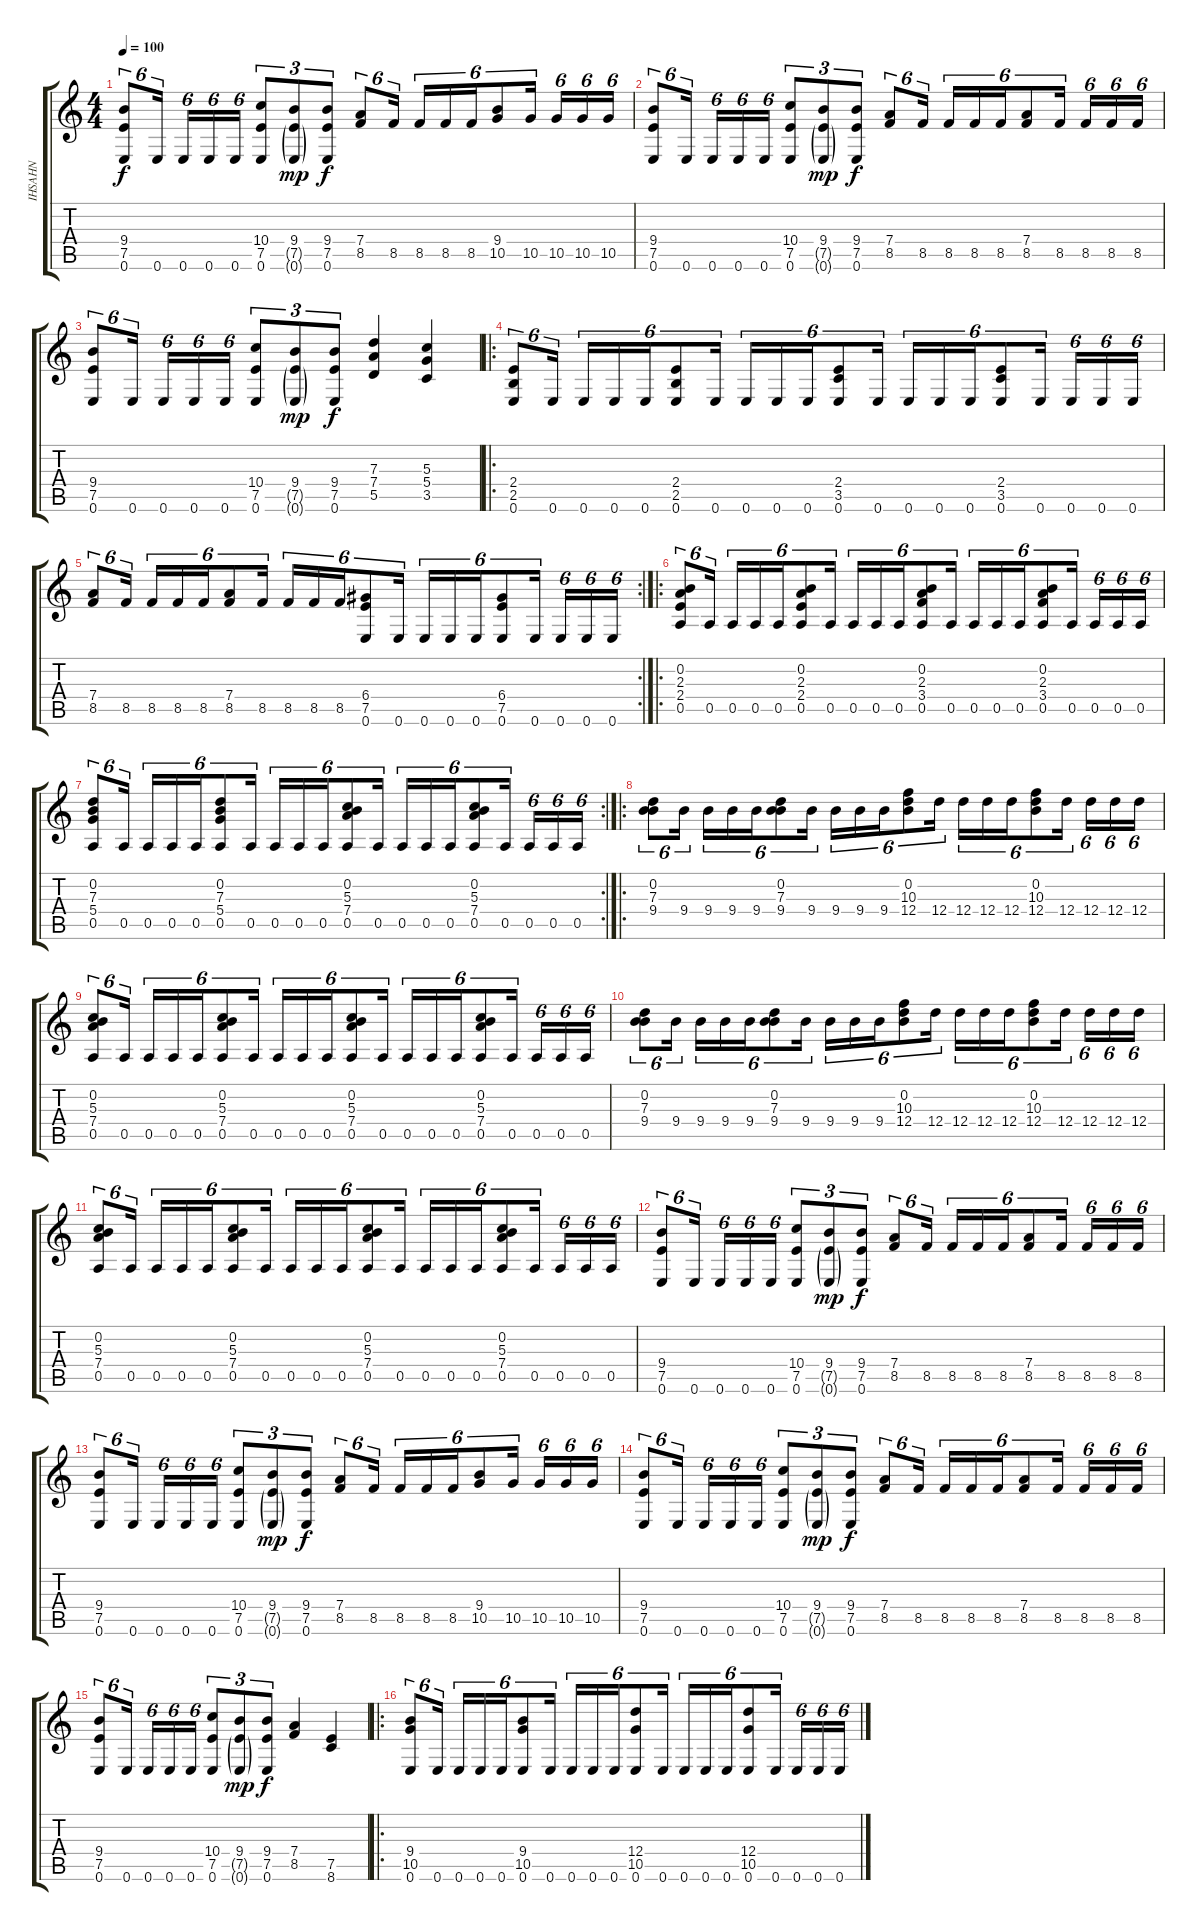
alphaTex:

\track ("IHSAHN" "IHSAHN") {instrument distortionguitar}
\staff {score tabs}
\tuning (E4 B3 G3 D3 A2 E2) {hide}
\ts (4 4)
\tempo 100
\clef g2
\ks c
(9.4 7.5 0.6).8{tu (6 4) dy f} 0.6.16{tu (6 4)} 0.6.16{tu (6 4)} 0.6.16{tu (6 4)} 0.6.16{tu (6 4)} (10.4 7.5 0.6).8{tu (3 2)} (9.4 7.5{g} 0.6{g}).8{tu (3 2) dy mp} (9.4 7.5 0.6).8{tu (3 2) dy f} (7.4 8.5).8{tu (6 4)} 8.5.16{tu (6 4)} 8.5.16{tu (6 4)} 8.5.16{tu (6 4)} 8.5.16{tu (6 4)} (9.4 10.5).8{tu (6 4)} 10.5.16{tu (6 4)} 10.5.16{tu (6 4)} 10.5.16{tu (6 4)} 10.5.16{tu (6 4)} |
(9.4 7.5 0.6).8{tu (6 4)} 0.6.16{tu (6 4)} 0.6.16{tu (6 4)} 0.6.16{tu (6 4)} 0.6.16{tu (6 4)} (10.4 7.5 0.6).8{tu (3 2)} (9.4 7.5{g} 0.6{g}).8{tu (3 2) dy mp} (9.4 7.5 0.6).8{tu (3 2) dy f} (7.4 8.5).8{tu (6 4)} 8.5.16{tu (6 4)} 8.5.16{tu (6 4)} 8.5.16{tu (6 4)} 8.5.16{tu (6 4)} (7.4 8.5).8{tu (6 4)} 8.5.16{tu (6 4)} 8.5.16{tu (6 4)} 8.5.16{tu (6 4)} 8.5.16{tu (6 4)} |
(9.4 7.5 0.6).8{tu (6 4)} 0.6.16{tu (6 4)} 0.6.16{tu (6 4)} 0.6.16{tu (6 4)} 0.6.16{tu (6 4)} (10.4 7.5 0.6).8{tu (3 2)} (9.4 7.5{g} 0.6{g}).8{tu (3 2) dy mp} (9.4 7.5 0.6).8{tu (3 2) dy f} (7.3 7.4 5.5).4 (5.3 5.4 3.5).4 |
\ro
(2.4 2.5 0.6).8{tu (6 4)} 0.6.16{tu (6 4)} 0.6.16{tu (6 4)} 0.6.16{tu (6 4)} 0.6.16{tu (6 4)} (2.4 2.5 0.6).8{tu (6 4)} 0.6.16{tu (6 4)} 0.6.16{tu (6 4)} 0.6.16{tu (6 4)} 0.6.16{tu (6 4)} (2.4 3.5 0.6).8{tu (6 4)} 0.6.16{tu (6 4)} 0.6.16{tu (6 4)} 0.6.16{tu (6 4)} 0.6.16{tu (6 4)} (2.4 3.5 0.6).8{tu (6 4)} 0.6.16{tu (6 4)} 0.6.16{tu (6 4)} 0.6.16{tu (6 4)} 0.6.16{tu (6 4)} |
\rc 2
(7.4 8.5).8{tu (6 4)} 8.5.16{tu (6 4)} 8.5.16{tu (6 4)} 8.5.16{tu (6 4)} 8.5.16{tu (6 4)} (7.4 8.5).8{tu (6 4)} 8.5.16{tu (6 4)} 8.5.16{tu (6 4)} 8.5.16{tu (6 4)} 8.5.16{tu (6 4)} (6.4 7.5 0.6).8{tu (6 4)} 0.6.16{tu (6 4)} 0.6.16{tu (6 4)} 0.6.16{tu (6 4)} 0.6.16{tu (6 4)} (6.4 7.5 0.6).8{tu (6 4)} 0.6.16{tu (6 4)} 0.6.16{tu (6 4)} 0.6.16{tu (6 4)} 0.6.16{tu (6 4)} |
\ro
(0.2 2.3 2.4 0.5).8{tu (6 4)} 0.5.16{tu (6 4)} 0.5.16{tu (6 4)} 0.5.16{tu (6 4)} 0.5.16{tu (6 4)} (0.2 2.3 2.4 0.5).8{tu (6 4)} 0.5.16{tu (6 4)} 0.5.16{tu (6 4)} 0.5.16{tu (6 4)} 0.5.16{tu (6 4)} (0.2 2.3 3.4 0.5).8{tu (6 4)} 0.5.16{tu (6 4)} 0.5.16{tu (6 4)} 0.5.16{tu (6 4)} 0.5.16{tu (6 4)} (0.2 2.3 3.4 0.5).8{tu (6 4)} 0.5.16{tu (6 4)} 0.5.16{tu (6 4)} 0.5.16{tu (6 4)} 0.5.16{tu (6 4)} |
\rc 2
(0.2 7.3 5.4 0.5).8{tu (6 4)} 0.5.16{tu (6 4)} 0.5.16{tu (6 4)} 0.5.16{tu (6 4)} 0.5.16{tu (6 4)} (0.2 7.3 5.4 0.5).8{tu (6 4)} 0.5.16{tu (6 4)} 0.5.16{tu (6 4)} 0.5.16{tu (6 4)} 0.5.16{tu (6 4)} (0.2 5.3 7.4 0.5).8{tu (6 4)} 0.5.16{tu (6 4)} 0.5.16{tu (6 4)} 0.5.16{tu (6 4)} 0.5.16{tu (6 4)} (0.2 5.3 7.4 0.5).8{tu (6 4)} 0.5.16{tu (6 4)} 0.5.16{tu (6 4)} 0.5.16{tu (6 4)} 0.5.16{tu (6 4)} |
\ro
(0.2 7.3 9.4).8{tu (6 4)} 9.4.16{tu (6 4)} 9.4.16{tu (6 4)} 9.4.16{tu (6 4)} 9.4.16{tu (6 4)} (0.2 7.3 9.4).8{tu (6 4)} 9.4.16{tu (6 4)} 9.4.16{tu (6 4)} 9.4.16{tu (6 4)} 9.4.16{tu (6 4)} (0.2 10.3 12.4).8{tu (6 4)} 12.4.16{tu (6 4)} 12.4.16{tu (6 4)} 12.4.16{tu (6 4)} 12.4.16{tu (6 4)} (0.2 10.3 12.4).8{tu (6 4)} 12.4.16{tu (6 4)} 12.4.16{tu (6 4)} 12.4.16{tu (6 4)} 12.4.16{tu (6 4)} |
(0.2 5.3 7.4 0.5).8{tu (6 4)} 0.5.16{tu (6 4)} 0.5.16{tu (6 4)} 0.5.16{tu (6 4)} 0.5.16{tu (6 4)} (0.2 5.3 7.4 0.5).8{tu (6 4)} 0.5.16{tu (6 4)} 0.5.16{tu (6 4)} 0.5.16{tu (6 4)} 0.5.16{tu (6 4)} (0.2 5.3 7.4 0.5).8{tu (6 4)} 0.5.16{tu (6 4)} 0.5.16{tu (6 4)} 0.5.16{tu (6 4)} 0.5.16{tu (6 4)} (0.2 5.3 7.4 0.5).8{tu (6 4)} 0.5.16{tu (6 4)} 0.5.16{tu (6 4)} 0.5.16{tu (6 4)} 0.5.16{tu (6 4)} |
(0.2 7.3 9.4).8{tu (6 4)} 9.4.16{tu (6 4)} 9.4.16{tu (6 4)} 9.4.16{tu (6 4)} 9.4.16{tu (6 4)} (0.2 7.3 9.4).8{tu (6 4)} 9.4.16{tu (6 4)} 9.4.16{tu (6 4)} 9.4.16{tu (6 4)} 9.4.16{tu (6 4)} (0.2 10.3 12.4).8{tu (6 4)} 12.4.16{tu (6 4)} 12.4.16{tu (6 4)} 12.4.16{tu (6 4)} 12.4.16{tu (6 4)} (0.2 10.3 12.4).8{tu (6 4)} 12.4.16{tu (6 4)} 12.4.16{tu (6 4)} 12.4.16{tu (6 4)} 12.4.16{tu (6 4)} |
(0.2 5.3 7.4 0.5).8{tu (6 4)} 0.5.16{tu (6 4)} 0.5.16{tu (6 4)} 0.5.16{tu (6 4)} 0.5.16{tu (6 4)} (0.2 5.3 7.4 0.5).8{tu (6 4)} 0.5.16{tu (6 4)} 0.5.16{tu (6 4)} 0.5.16{tu (6 4)} 0.5.16{tu (6 4)} (0.2 5.3 7.4 0.5).8{tu (6 4)} 0.5.16{tu (6 4)} 0.5.16{tu (6 4)} 0.5.16{tu (6 4)} 0.5.16{tu (6 4)} (0.2 5.3 7.4 0.5).8{tu (6 4)} 0.5.16{tu (6 4)} 0.5.16{tu (6 4)} 0.5.16{tu (6 4)} 0.5.16{tu (6 4)} |
(9.4 7.5 0.6).8{tu (6 4)} 0.6.16{tu (6 4)} 0.6.16{tu (6 4)} 0.6.16{tu (6 4)} 0.6.16{tu (6 4)} (10.4 7.5 0.6).8{tu (3 2)} (9.4 7.5{g} 0.6{g}).8{tu (3 2) dy mp} (9.4 7.5 0.6).8{tu (3 2) dy f} (7.4 8.5).8{tu (6 4)} 8.5.16{tu (6 4)} 8.5.16{tu (6 4)} 8.5.16{tu (6 4)} 8.5.16{tu (6 4)} (7.4 8.5).8{tu (6 4)} 8.5.16{tu (6 4)} 8.5.16{tu (6 4)} 8.5.16{tu (6 4)} 8.5.16{tu (6 4)} |
(9.4 7.5 0.6).8{tu (6 4)} 0.6.16{tu (6 4)} 0.6.16{tu (6 4)} 0.6.16{tu (6 4)} 0.6.16{tu (6 4)} (10.4 7.5 0.6).8{tu (3 2)} (9.4 7.5{g} 0.6{g}).8{tu (3 2) dy mp} (9.4 7.5 0.6).8{tu (3 2) dy f} (7.4 8.5).8{tu (6 4)} 8.5.16{tu (6 4)} 8.5.16{tu (6 4)} 8.5.16{tu (6 4)} 8.5.16{tu (6 4)} (9.4 10.5).8{tu (6 4)} 10.5.16{tu (6 4)} 10.5.16{tu (6 4)} 10.5.16{tu (6 4)} 10.5.16{tu (6 4)} |
(9.4 7.5 0.6).8{tu (6 4)} 0.6.16{tu (6 4)} 0.6.16{tu (6 4)} 0.6.16{tu (6 4)} 0.6.16{tu (6 4)} (10.4 7.5 0.6).8{tu (3 2)} (9.4 7.5{g} 0.6{g}).8{tu (3 2) dy mp} (9.4 7.5 0.6).8{tu (3 2) dy f} (7.4 8.5).8{tu (6 4)} 8.5.16{tu (6 4)} 8.5.16{tu (6 4)} 8.5.16{tu (6 4)} 8.5.16{tu (6 4)} (7.4 8.5).8{tu (6 4)} 8.5.16{tu (6 4)} 8.5.16{tu (6 4)} 8.5.16{tu (6 4)} 8.5.16{tu (6 4)} |
(9.4 7.5 0.6).8{tu (6 4)} 0.6.16{tu (6 4)} 0.6.16{tu (6 4)} 0.6.16{tu (6 4)} 0.6.16{tu (6 4)} (10.4 7.5 0.6).8{tu (3 2)} (9.4 7.5{g} 0.6{g}).8{tu (3 2) dy mp} (9.4 7.5 0.6).8{tu (3 2) dy f} (7.4 8.5).4 (7.5 8.6).4 |
\ro
(9.4 10.5 0.6).8{tu (6 4)} 0.6.16{tu (6 4)} 0.6.16{tu (6 4)} 0.6.16{tu (6 4)} 0.6.16{tu (6 4)} (9.4 10.5 0.6).8{tu (6 4)} 0.6.16{tu (6 4)} 0.6.16{tu (6 4)} 0.6.16{tu (6 4)} 0.6.16{tu (6 4)} (12.4 10.5 0.6).8{tu (6 4)} 0.6.16{tu (6 4)} 0.6.16{tu (6 4)} 0.6.16{tu (6 4)} 0.6.16{tu (6 4)} (12.4 10.5 0.6).8{tu (6 4)} 0.6.16{tu (6 4)} 0.6.16{tu (6 4)} 0.6.16{tu (6 4)} 0.6.16{tu (6 4)}
